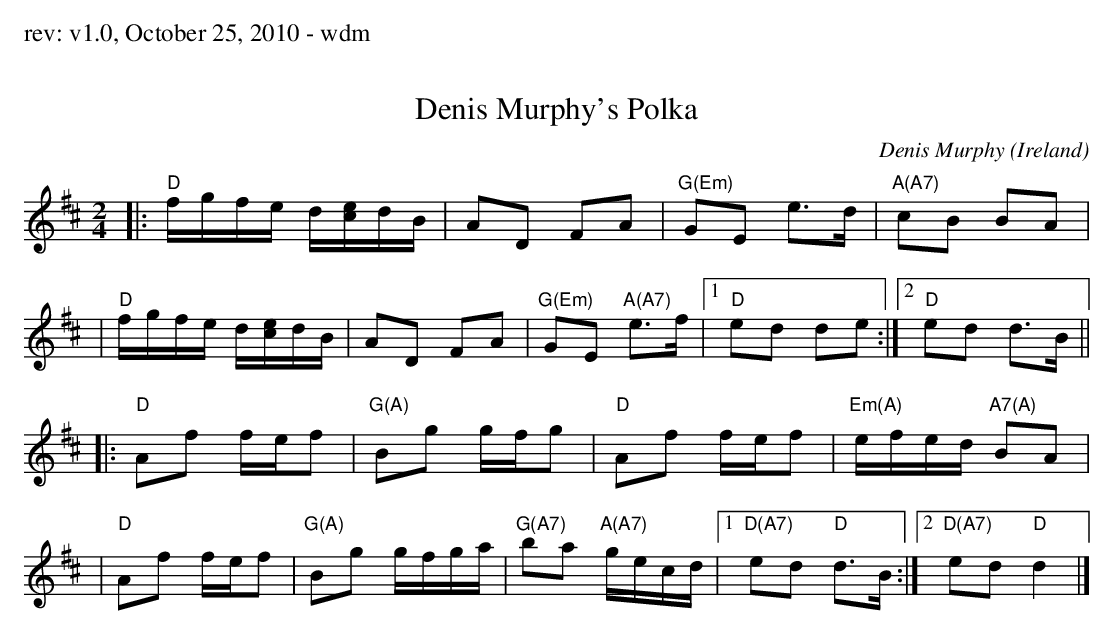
X:1
T: Denis Murphy's Polka
O: Ireland
C: Denis Murphy
M: 2/4
L: 1/8
K: D
|: "D"f/g/f/e/ d/[e/c/]d/B/ | AD FA | "G(Em)"GE e>d | "A(A7)"cB BA |
|  "D"f/g/f/e/ d/[e/c/]d/B/ | AD FA | "G(Em)"GE "A(A7)"e>f |1 "D"ed de :|2 "D"ed d>B ||
|: "D"Af f/e/f | "G(A)"Bg g/f/g | "D"Af f/e/f | "Em(A)"e/f/e/d/ "A7(A)"BA |
|  "D"Af f/e/f | "G(A)"Bg g/f/g/a/ | "G(A7)"ba "A(A7)"g/e/c/d/ |[1 "D(A7)"ed "D"d>B :|2 "D(A7)"ed "D"d2 |]
